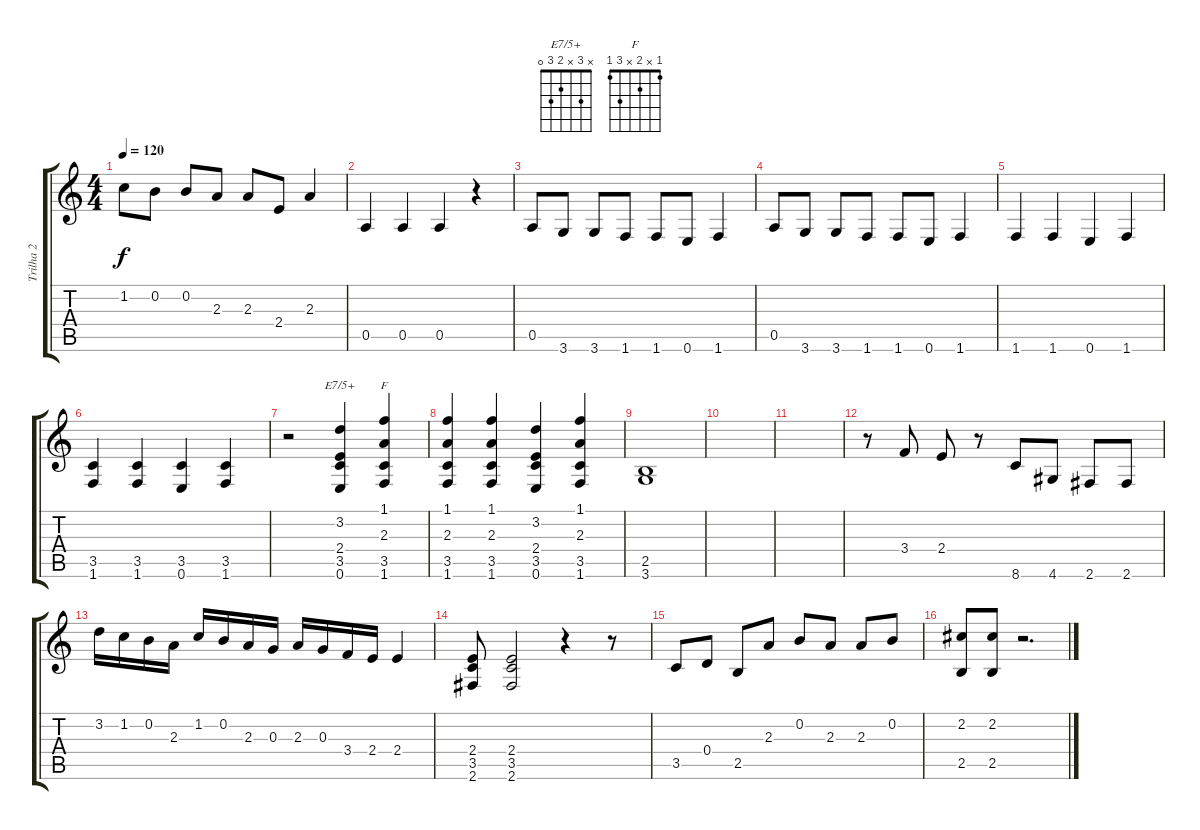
\track ("Trilha 2" "Trilha 2") {instrument acousticguitarnylon}
\staff {score tabs}
\tuning (E4 B3 G3 D3 A2 E2) {hide}
\chord ("E7/5+" x 3 x 2 3 0)
\chord ("F" 1 x 2 x 3 1)
\ts (4 4)
\tempo 120
\clef g2
\ks c
1.2.8{dy f} 0.2.8 0.2.8 2.3.8 2.3.8 2.4.8 2.3.4 |
0.5.4 0.5.4 0.5.4 r.4 |
0.5.8 3.6.8 3.6.8 1.6.8 1.6.8 0.6.8 1.6.4 |
0.5.8 3.6.8 3.6.8 1.6.8 1.6.8 0.6.8 1.6.4 |
1.6.4 1.6.4 0.6.4 1.6.4 |
(3.5 1.6).4 (3.5 1.6).4 (3.5 0.6).4 (3.5 1.6).4 |
r.2 (3.2 2.4 3.5 0.6).4{ch "E7/5+"} (1.1 2.3 3.5 1.6).4{ch "F"} |
(1.1 2.3 3.5 1.6).4 (1.1 2.3 3.5 1.6).4 (3.2 2.4 3.5 0.6).4 (1.1 2.3 3.5 1.6).4 |
(2.5 3.6).1 |
|
|
r.8 3.4.8 2.4.8 r.8 8.6.8 4.6.8 2.6.8 2.6.8 |
3.2.16 1.2.16 0.2.16 2.3.16 1.2.16 0.2.16 2.3.16 0.3.16 2.3.16 0.3.16 3.4.16 2.4.16 2.4.4 |
(2.4 3.5 2.6).8 (2.4 3.5 2.6).2 r.4 r.8 |
3.5.8 0.4.8 2.5.8 2.3.8 0.2.8 2.3.8 2.3.8 0.2.8 |
(2.2 2.5).8 (2.2 2.5).8 r.2{d}
